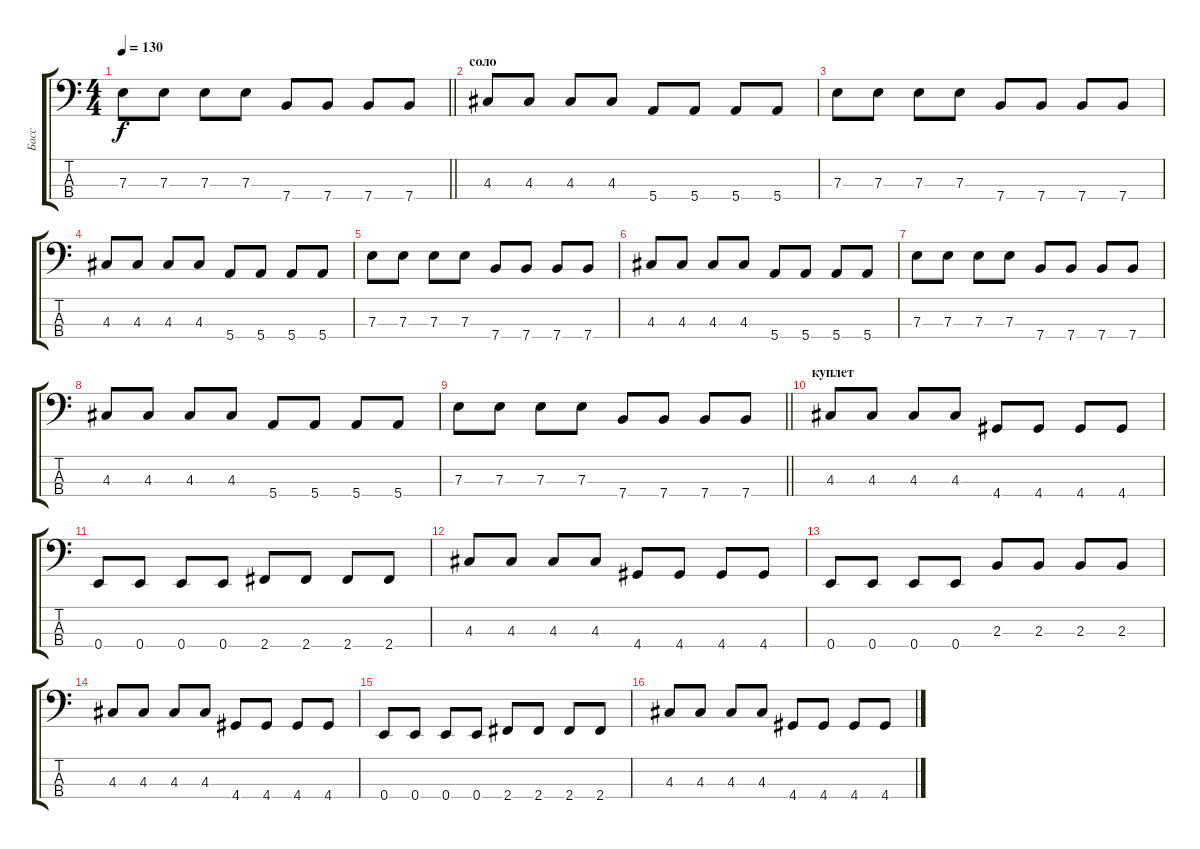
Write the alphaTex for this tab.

\track ("Басс" "Басс") {instrument electricbassfinger}
\staff {score tabs}
\tuning (G2 D2 A1 E1) {hide}
\ts (4 4)
\tempo 130
\clef f4
\barLineRight lightlight
\ks c
7.3.8{dy f} 7.3.8 7.3.8 7.3.8 7.4.8 7.4.8 7.4.8 7.4.8 |
\section ("" "соло")
4.3.8 4.3.8 4.3.8 4.3.8 5.4.8 5.4.8 5.4.8 5.4.8 |
7.3.8 7.3.8 7.3.8 7.3.8 7.4.8 7.4.8 7.4.8 7.4.8 |
4.3.8 4.3.8 4.3.8 4.3.8 5.4.8 5.4.8 5.4.8 5.4.8 |
7.3.8 7.3.8 7.3.8 7.3.8 7.4.8 7.4.8 7.4.8 7.4.8 |
4.3.8 4.3.8 4.3.8 4.3.8 5.4.8 5.4.8 5.4.8 5.4.8 |
7.3.8 7.3.8 7.3.8 7.3.8 7.4.8 7.4.8 7.4.8 7.4.8 |
4.3.8 4.3.8 4.3.8 4.3.8 5.4.8 5.4.8 5.4.8 5.4.8 |
\barLineRight lightlight
7.3.8 7.3.8 7.3.8 7.3.8 7.4.8 7.4.8 7.4.8 7.4.8 |
\section ("" "куплет")
4.3.8 4.3.8 4.3.8 4.3.8 4.4.8 4.4.8 4.4.8 4.4.8 |
0.4.8 0.4.8 0.4.8 0.4.8 2.4.8 2.4.8 2.4.8 2.4.8 |
4.3.8 4.3.8 4.3.8 4.3.8 4.4.8 4.4.8 4.4.8 4.4.8 |
0.4.8 0.4.8 0.4.8 0.4.8 2.3.8 2.3.8 2.3.8 2.3.8 |
4.3.8 4.3.8 4.3.8 4.3.8 4.4.8 4.4.8 4.4.8 4.4.8 |
0.4.8 0.4.8 0.4.8 0.4.8 2.4.8 2.4.8 2.4.8 2.4.8 |
4.3.8 4.3.8 4.3.8 4.3.8 4.4.8 4.4.8 4.4.8 4.4.8
